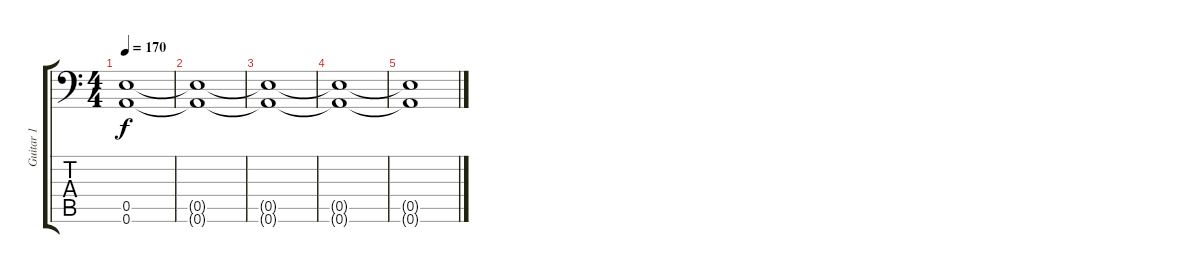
\track ("Guitar 1" "Guitar 1") {instrument distortionguitar}
\staff {score tabs}
\tuning (B3 Gb3 D3 A2 E2 A1) {hide}
\ts (4 4)
\tempo 170
\clef f4
\ks c
(0.5 0.6).1{dy f volume 0} |
(0.5{t} 0.6{t}).1 |
(0.5{t} 0.6{t}).1 |
(0.5{t} 0.6{t}).1 |
(0.5{t} 0.6{t}).1
